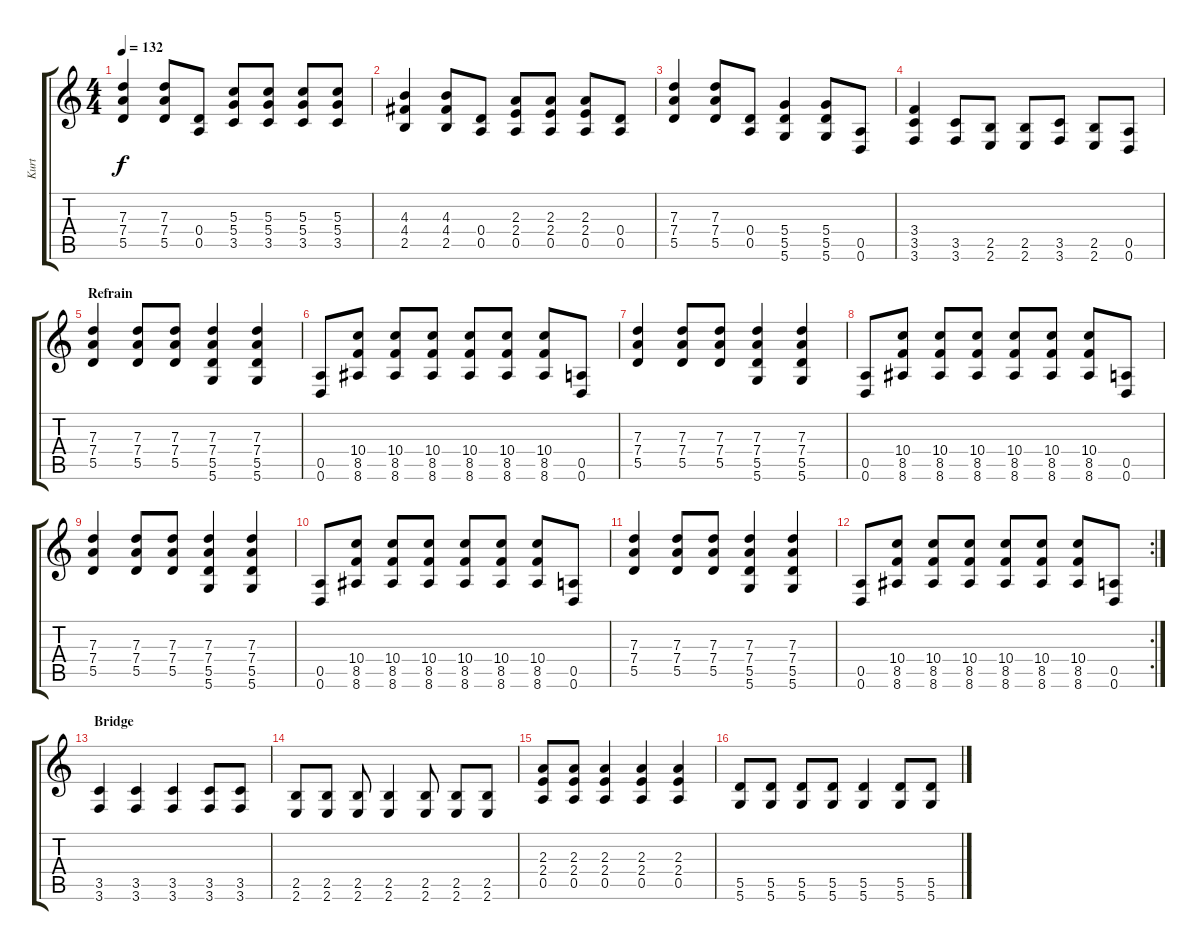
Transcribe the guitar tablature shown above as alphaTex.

\track ("Kurt" "Kurt") {instrument overdrivenguitar}
\staff {score tabs}
\tuning (E4 B3 G3 D3 A2 D2) {hide}
\ts (4 4)
\tempo 132
\clef g2
\ks c
(7.3 7.4 5.5).4{dy f} (7.3 7.4 5.5).8 (0.4 0.5).8 (5.3 5.4 3.5).8 (5.3 5.4 3.5).8 (5.3 5.4 3.5).8 (5.3 5.4 3.5).8 |
(4.3 4.4 2.5).4 (4.3 4.4 2.5).8 (0.4 0.5).8 (2.3 2.4 0.5).8 (2.3 2.4 0.5).8 (2.3 2.4 0.5).8 (0.4 0.5).8 |
(7.3 7.4 5.5).4 (7.3 7.4 5.5).8 (0.4 0.5).8 (5.4 5.5 5.6).4 (5.4 5.5 5.6).8 (0.5 0.6).8 |
(3.4 3.5 3.6).4 (3.5 3.6).8 (2.5 2.6).8 (2.5 2.6).8 (3.5 3.6).8 (2.5 2.6).8 (0.5 0.6).8 |
\section ("" "Refrain")
(7.3 7.4 5.5).4 (7.3 7.4 5.5).8 (7.3 7.4 5.5).8 (7.3 7.4 5.5 5.6).4 (7.3 7.4 5.5 5.6).4 |
(0.5 0.6).8 (10.4 8.5 8.6).8 (10.4 8.5 8.6).8 (10.4 8.5 8.6).8 (10.4 8.5 8.6).8 (10.4 8.5 8.6).8 (10.4 8.5 8.6).8 (0.5 0.6).8 |
(7.3 7.4 5.5).4 (7.3 7.4 5.5).8 (7.3 7.4 5.5).8 (7.3 7.4 5.5 5.6).4 (7.3 7.4 5.5 5.6).4 |
(0.5 0.6).8 (10.4 8.5 8.6).8 (10.4 8.5 8.6).8 (10.4 8.5 8.6).8 (10.4 8.5 8.6).8 (10.4 8.5 8.6).8 (10.4 8.5 8.6).8 (0.5 0.6).8 |
(7.3 7.4 5.5).4 (7.3 7.4 5.5).8 (7.3 7.4 5.5).8 (7.3 7.4 5.5 5.6).4 (7.3 7.4 5.5 5.6).4 |
(0.5 0.6).8 (10.4 8.5 8.6).8 (10.4 8.5 8.6).8 (10.4 8.5 8.6).8 (10.4 8.5 8.6).8 (10.4 8.5 8.6).8 (10.4 8.5 8.6).8 (0.5 0.6).8 |
(7.3 7.4 5.5).4 (7.3 7.4 5.5).8 (7.3 7.4 5.5).8 (7.3 7.4 5.5 5.6).4 (7.3 7.4 5.5 5.6).4 |
\rc 2
(0.5 0.6).8 (10.4 8.5 8.6).8 (10.4 8.5 8.6).8 (10.4 8.5 8.6).8 (10.4 8.5 8.6).8 (10.4 8.5 8.6).8 (10.4 8.5 8.6).8 (0.5 0.6).8 |
\section ("" "Bridge")
(3.5 3.6).4 (3.5 3.6).4 (3.5 3.6).4 (3.5 3.6).8 (3.5 3.6).8 |
(2.5 2.6).8 (2.5 2.6).8 (2.5 2.6).8 (2.5 2.6).4 (2.5 2.6).8 (2.5 2.6).8 (2.5 2.6).8 |
(2.3 2.4 0.5).8 (2.3 2.4 0.5).8 (2.3 2.4 0.5).4 (2.3 2.4 0.5).4 (2.3 2.4 0.5).4 |
(5.5 5.6).8 (5.5 5.6).8 (5.5 5.6).8 (5.5 5.6).8 (5.5 5.6).4 (5.5 5.6).8 (5.5 5.6).8
